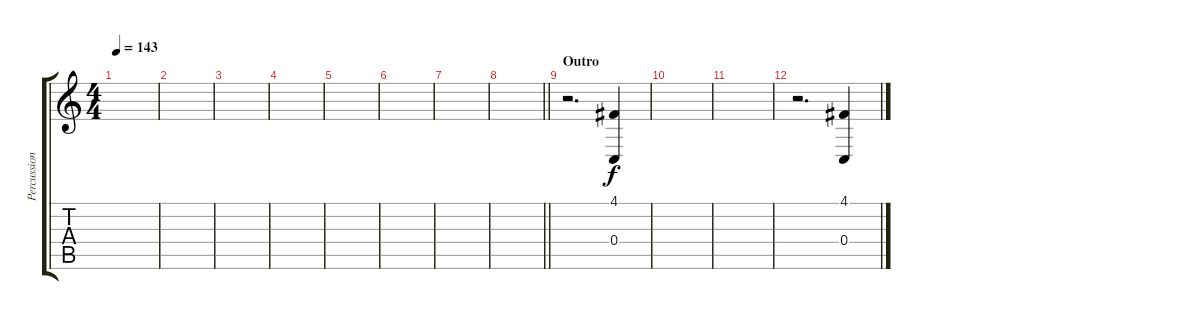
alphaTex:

\track ("Percussion" "Percussion") {instrument timpani}
\staff {score tabs}
\tuning (D4 A3 F3 C3 G2 C2) {hide}
\ts (4 4)
\tempo 143
\clef g2
\ks c
|
|
|
|
|
|
|
\barLineRight lightlight
|
\section ("" "Outro")
r.2{d} (4.1 0.4).4 |
|
|
r.2{d} (4.1 0.4).4
